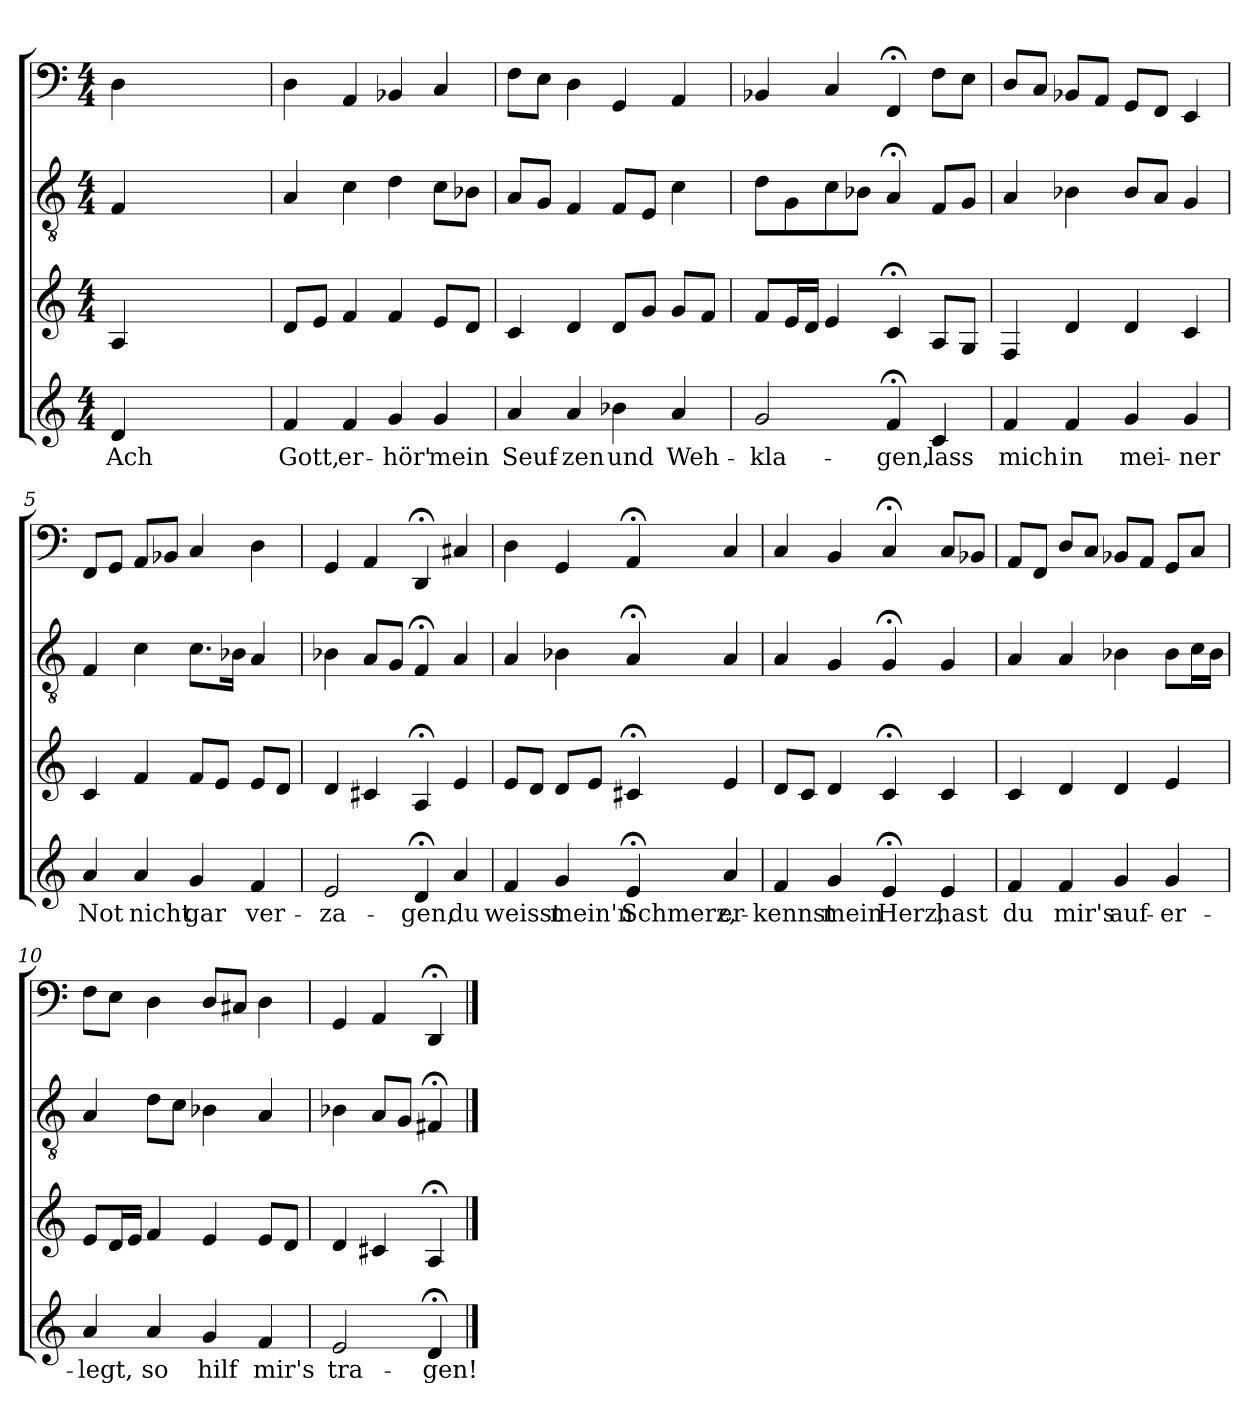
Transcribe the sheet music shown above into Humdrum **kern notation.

**kern	**text	**kern	**kern	**kern
*part4	*part4	*part3	*part2	*part1
*staff4	*staff4	*staff3	*staff2	*staff1
*clefG2	*	*clefG2	*clefGv2	*clefF4
*k[]	*	*k[]	*k[]	*k[]
*a:	*	*a:	*a:	*a:
*M4/4	*	*M4/4	*M4/4	*M4/4
=	=	=	=	=
4d/	Ach	4A/	4F/	4D\
2ryy	.	2ryy	2ryy	2ryy
4ryy	.	4ryy	4ryy	4ryy
=1	=1	=1	=1	=1
4f/	Gott,	8d/L	4A/	4D\
.	.	8e/J	.	.
4f/	er-	4f/	4c\	4AA/
4g/	-hör'	4f/	4d\	4BB-X/
4g/	mein	8e/L	8c\L	4C/
.	.	8d/J	8B-X\J	.
=2	=2	=2	=2	=2
4a/	Seuf-	4c/	8A/L	8F\L
.	.	.	8G/J	8E\J
4a/	-zen	4d/	4F/	4D\
4b-X\	und	8d/L	8F/L	4GG/
.	.	8g/J	8E/J	.
4a/	Weh-	8g/L	4c\	4AA/
.	.	8f/J	.	.
=3	=3	=3	=3	=3
2g/	-kla-	8f/L	8d\L	4BB-X/
.	.	16e/L	8G\	.
.	.	16d/JJ	.	.
.	.	4e/	8c\	4C/
.	.	.	8B-X\J	.
4f;</	-gen,	4c;</	4A;</	4FF;</
4c/	lass	8A/L	8F/L	8F\L
.	.	8G/J	8G/J	8E\J
=4	=4	=4	=4	=4
4f/	mich	4F/	4A/	8D/L
.	.	.	.	8C/J
4f/	in	4d/	4B-X\	8BB-X/L
.	.	.	.	8AA/J
4g/	mei-	4d/	8B-/L	8GG/L
.	.	.	8A/J	8FF/J
4g/	-ner	4c/	4G/	4EE/
=5	=5	=5	=5	=5
4a/	Not	4c/	4F/	8FF/L
.	.	.	.	8GG/J
4a/	nicht	4f/	4c\	8AA/L
.	.	.	.	8BB-X/J
4g/	gar	8f/L	8.c\L	4C/
.	.	8e/J	.	.
.	.	.	16B-X\Jk	.
4f/	ver-	8e/L	4A/	4D\
.	.	8d/J	.	.
=6	=6	=6	=6	=6
2e/	-za-	4d/	4B-X\	4GG/
.	.	4c#X/	8A/L	4AA/
.	.	.	8G/J	.
4d;</	-gen,	4A;</	4F;</	4DD;</
4a/	du	4e/	4A/	4C#X/
=7	=7	=7	=7	=7
4f/	weisst	8e/L	4A/	4D\
.	.	8d/J	.	.
4g/	mein'n	8d/L	4B-X\	4GG/
.	.	8e/J	.	.
4e;</	Schmerz,	4c#X;</	4A;</	4AA;</
4a/	er-	4e/	4A/	4C/
=8	=8	=8	=8	=8
4f/	-kennst	8d/L	4A/	4C/
.	.	8c/J	.	.
4g/	mein	4d/	4G/	4BB/
4e;</	Herz,	4c;</	4G;</	4C;</
4e/	hast	4c/	4G/	8C/L
.	.	.	.	8BB-X/J
=9	=9	=9	=9	=9
4f/	du	4c/	4A/	8AA/L
.	.	.	.	8FF/J
4f/	mir's	4d/	4A/	8D/L
.	.	.	.	8C/J
4g/	auf-	4d/	4B-X\	8BB-X/L
.	.	.	.	8AA/J
4g/	-er-	4e/	8B-\L	8GG/L
.	.	.	16c\L	8C/J
.	.	.	16B-\JJ	.
=10	=10	=10	=10	=10
4a/	-legt,	8e/L	4A/	8F\L
.	.	16d/L	.	8E\J
.	.	16e/JJ	.	.
4a/	so	4f/	8d\L	4D\
.	.	.	8c\J	.
4g/	hilf	4e/	4B-X\	8D/L
.	.	.	.	8C#X/J
4f/	mir's	8e/L	4A/	4D\
.	.	8d/J	.	.
=11	=11	=11	=11	=11
2e/	tra-	4d/	4B-X\	4GG/
.	.	4c#X/	8A/L	4AA/
.	.	.	8G/J	.
4d;</	-gen!	4A;</	4F#X;</	4DD;</
==	==	==	==	==
*-	*-	*-	*-	*-
